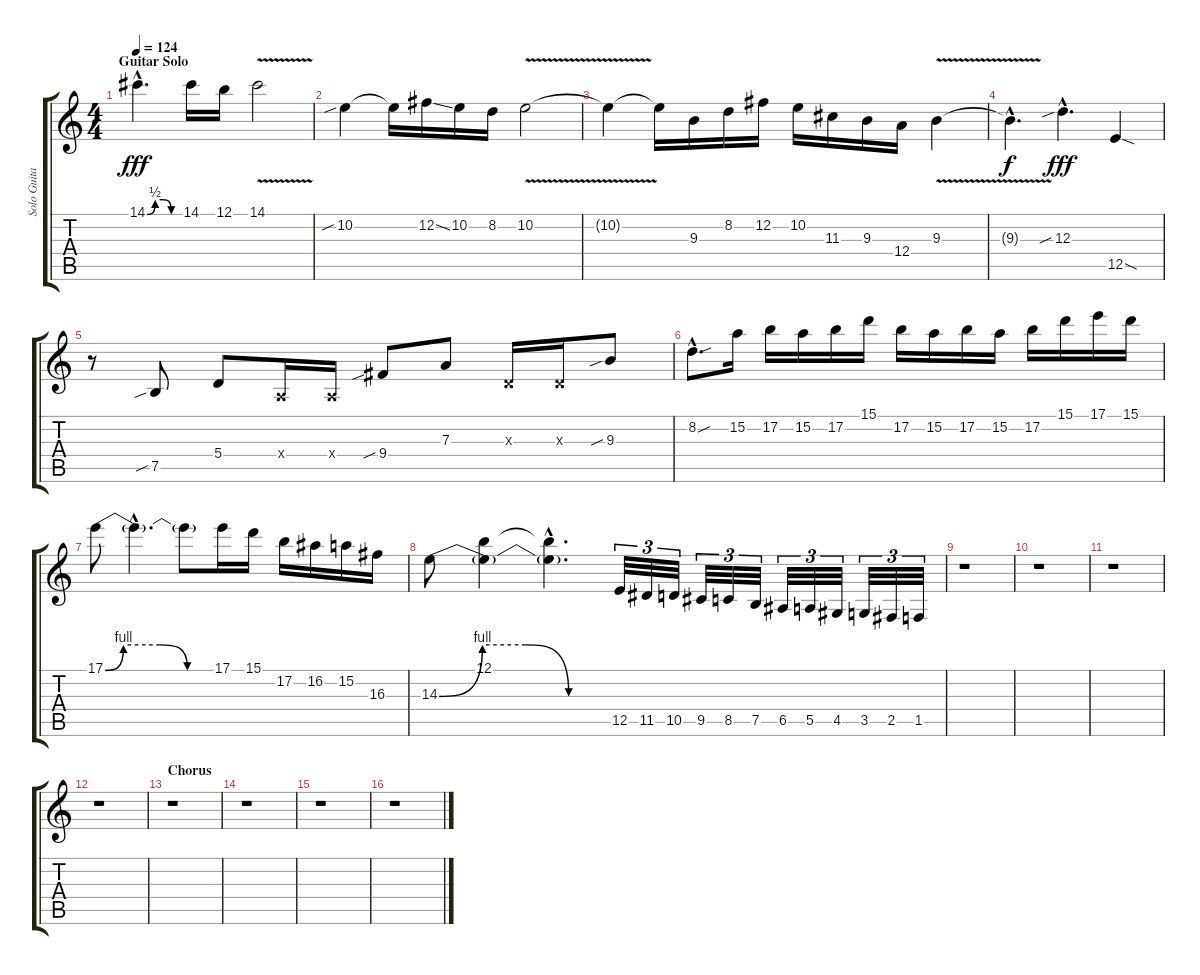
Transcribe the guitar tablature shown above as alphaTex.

\track ("Solo Guitar" "Solo Guita") {instrument overdrivenguitar}
\staff {score tabs}
\tuning (B3 Gb3 D3 A2 E2 B1) {hide}
\ts (4 4)
\section ("" "Guitar Solo")
\tempo 124
\clef g2
\ks c
14.1{be (custom 0 0 15 2 30 2 45 0 60 0) hac}.4{d dy fff} 14.1.16 12.1.16 14.1{v}.2 |
10.2{sib}.4 10.2{t}.16 12.2{ss}.16 10.2.16 8.2.16 10.2{v}.2 |
10.2{t}.4 10.2{t}.16 9.3.16 8.2.16 12.2.16 10.2.16 11.3.16 9.3.16 12.4.16 9.3{v}.4 |
9.3{hac t}.4{d dy f} 12.3{sib hac}.4{d dy fff} 12.5{sod}.4 |
r.8 7.5{sib}.8 5.4.8 0.4{x}.16 0.4{x}.16 9.4{sib}.8 7.3.8 0.3{x}.16 0.3{x}.16 9.3{sib}.8 |
8.2{sou hac}.8{d} 15.2.16 17.2.16 15.2.16 17.2.16 15.1.16 17.2.16 15.2.16 17.2.16 15.2.16 17.2.16 15.1.16 17.1.16 15.1.16 |
17.1{be (custom 0 0 10 4 30 4 45 0 60 0)}.8 17.1{hac t}.4{d} 17.1{t}.8 17.1.16 15.1.16 17.2.16 16.2.16 15.2.16 16.3.16 |
14.3{be (custom 0 0 15 4 30 4 45 0 60 0)}.8 (12.1 14.3{t}).4 (12.1{hac t} 14.3{hac t}).4{d} 12.5.32{tu (3 2)} 11.5.32{tu (3 2)} 10.5.32{tu (3 2)} 9.5.32{tu (3 2)} 8.5.32{tu (3 2)} 7.5.32{tu (3 2)} 6.5.32{tu (3 2)} 5.5.32{tu (3 2)} 4.5.32{tu (3 2)} 3.5.32{tu (3 2)} 2.5.32{tu (3 2)} 1.5.32{tu (3 2)} |
r.1 |
r.1 |
r.1 |
r.1 |
\section ("" "Chorus")
r.1 |
r.1 |
r.1 |
r.1
